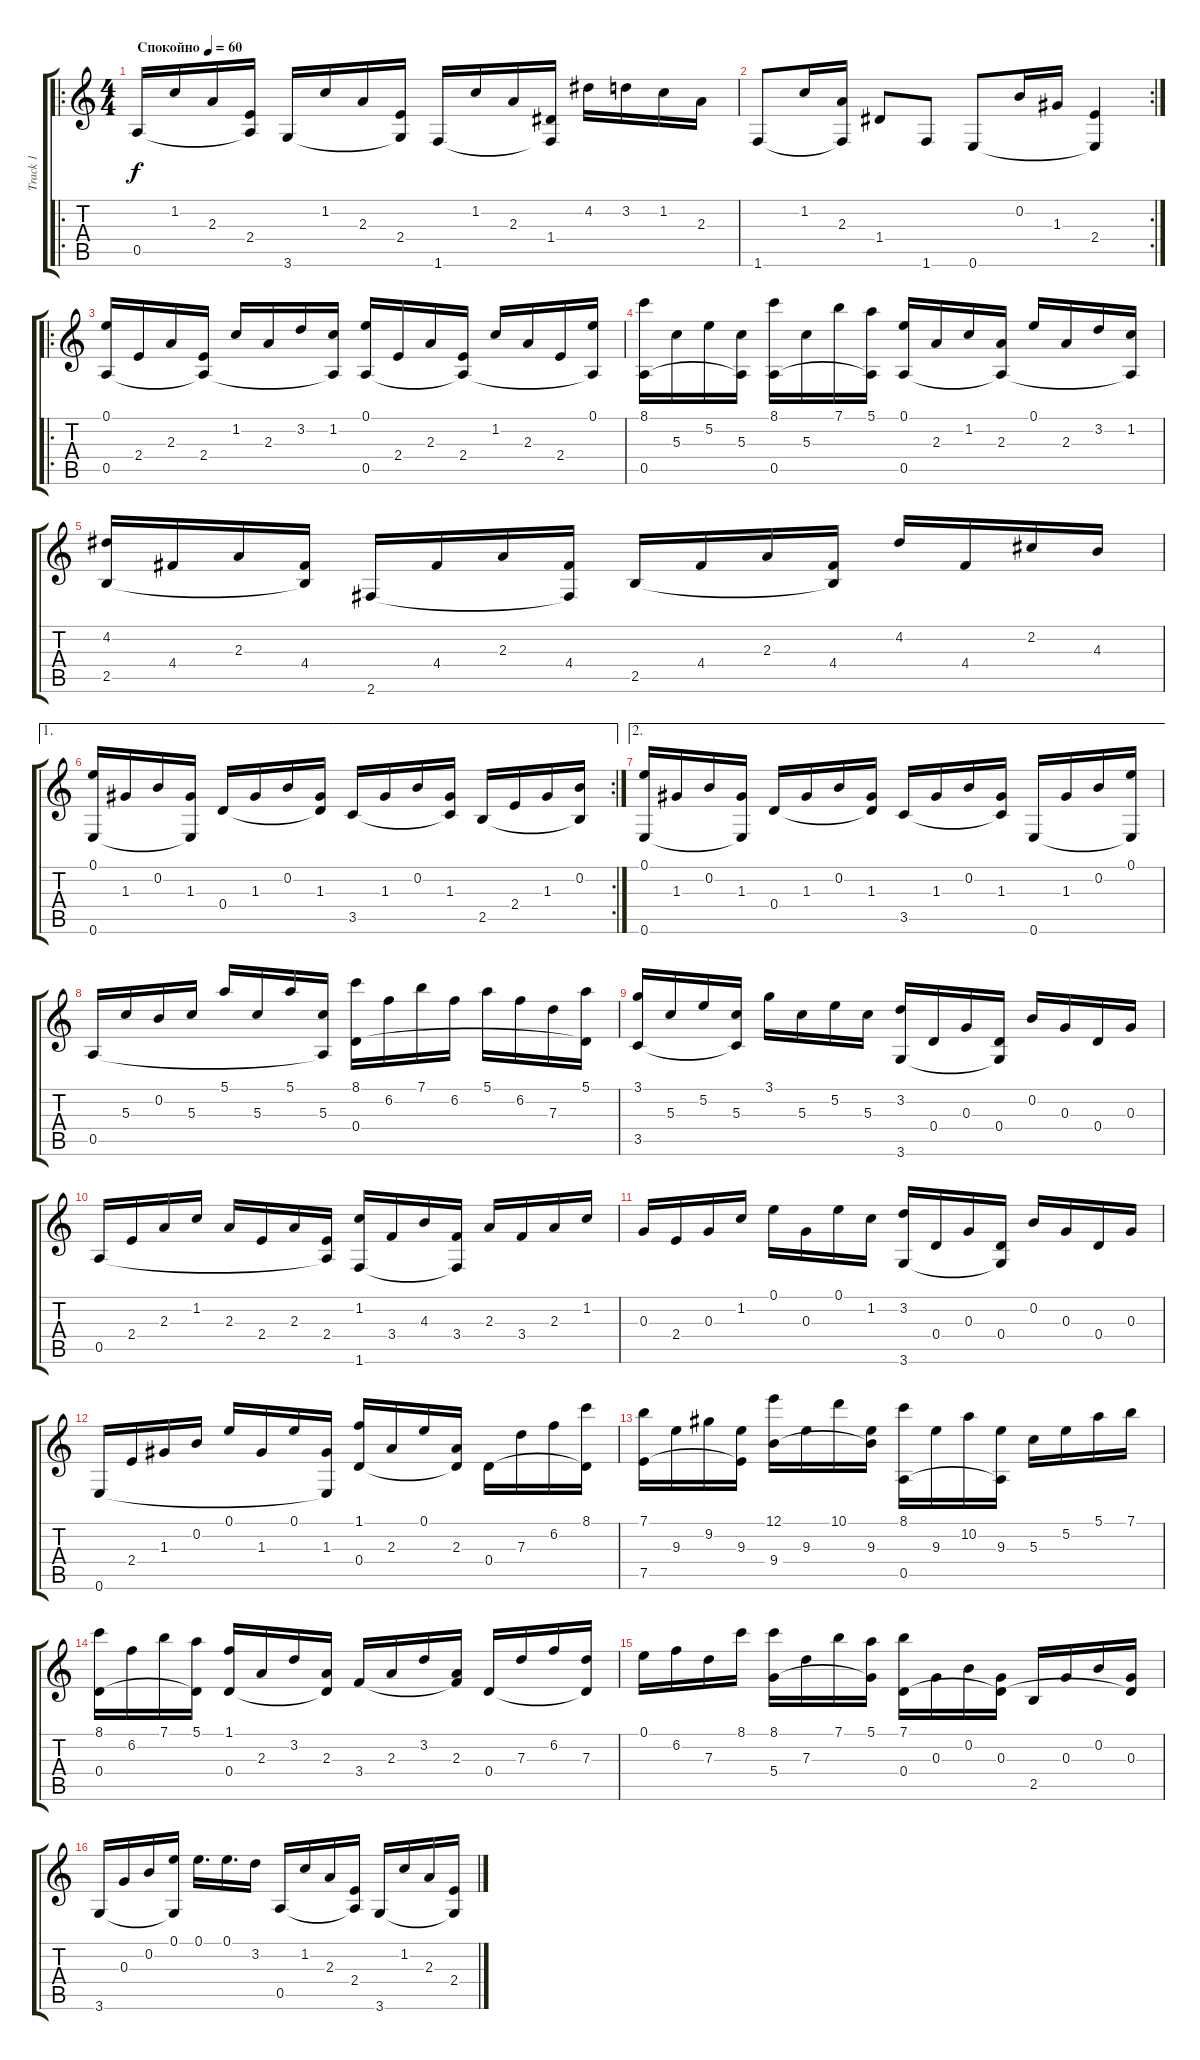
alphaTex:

\track ("Track 1" "Track 1") {instrument acousticguitarnylon}
\staff {score tabs}
\tuning (E4 B3 G3 D3 A2 E2) {hide}
\ro
\ts (4 4)
\tempo (60 "Спокойно")
\clef g2
\ks c
0.5.16{dy f instrument acousticguitarnylon} 1.2.16 2.3.16 (2.4 0.5{t}).16 3.6.16 1.2.16 2.3.16 (2.4 3.6{t}).16 1.6.16 1.2.16 2.3.16 (1.4 1.6{t}).16 4.2.16 3.2.16 1.2.16 2.3.16 |
\rc 2
1.6.8 1.2.16 (2.3 1.6{t}).16 1.4.8 1.6.8 0.6.8 0.2.16 1.3.16 (2.4 0.6{t}).4 |
\ro
(0.1 0.5).16 2.4.16 2.3.16 (2.4 0.5{t}).16 1.2.16 2.3.16 3.2.16 (1.2 0.5{t}).16 (0.1 0.5).16 2.4.16 2.3.16 (2.4 0.5{t}).16 1.2.16 2.3.16 2.4.16 (0.1 0.5{t}).16 |
(8.1 0.5).16 5.3.16 5.2.16 (5.3 0.5{t}).16 (8.1 0.5).16 5.3.16 7.1.16 (5.1 0.5{t}).16 (0.1 0.5).16 2.3.16 1.2.16 (2.3 0.5{t}).16 0.1.16 2.3.16 3.2.16 (1.2 0.5{t}).16 |
(4.2 2.5).16 4.4.16 2.3.16 (4.4 2.5{t}).16 2.6.16 4.4.16 2.3.16 (4.4 2.6{t}).16 2.5.16 4.4.16 2.3.16 (4.4 2.5{t}).16 4.2.16 4.4.16 2.2.16 4.3.16 |
\ae 1
\rc 2
(0.1 0.6).16 1.3.16 0.2.16 (1.3 0.6{t}).16 0.4.16 1.3.16 0.2.16 (1.3 0.4{t}).16 3.5.16 1.3.16 0.2.16 (1.3 3.5{t}).16 2.5.16 2.4.16 1.3.16 (0.2 2.5{t}).16 |
\ae 2
(0.1 0.6).16 1.3.16 0.2.16 (1.3 0.6{t}).16 0.4.16 1.3.16 0.2.16 (1.3 0.4{t}).16 3.5.16 1.3.16 0.2.16 (1.3 3.5{t}).16 0.6.16 1.3.16 0.2.16 (0.1 0.6{t}).16 |
0.5.16 5.3.16 0.2.16 5.3.16 5.1.16 5.3.16 5.1.16 (5.3 0.5{t}).16 (8.1 0.4).16 6.2.16 7.1.16 6.2.16 5.1.16 6.2.16 7.3.16 (5.1 0.4{t}).16 |
(3.1 3.5).16 5.3.16 5.2.16 (5.3 3.5{t}).16 3.1.16 5.3.16 5.2.16 5.3.16 (3.2 3.6).16 0.4.16 0.3.16 (0.4 3.6{t}).16 0.2.16 0.3.16 0.4.16 0.3.16 |
0.5.16 2.4.16 2.3.16 1.2.16 2.3.16 2.4.16 2.3.16 (2.4 0.5{t}).16 (1.2 1.6).16 3.4.16 4.3.16 (3.4 1.6{t}).16 2.3.16 3.4.16 2.3.16 1.2.16 |
0.3.16 2.4.16 0.3.16 1.2.16 0.1.16 0.3.16 0.1.16 1.2.16 (3.2 3.6).16 0.4.16 0.3.16 (0.4 3.6{t}).16 0.2.16 0.3.16 0.4.16 0.3.16 |
0.6.16 2.4.16 1.3.16 0.2.16 0.1.16 1.3.16 0.1.16 (1.3 0.6{t}).16 (1.1 0.4).16 2.3.16 0.1.16 (2.3 0.4{t}).16 0.4.16 7.3.16 6.2.16 (8.1 0.4{t}).16 |
(7.1 7.5).16 9.3.16 9.2.16 (9.3 7.5{t}).16 (12.1 9.4).16 9.3.16 10.1.16 (9.3 9.4{t}).16 (8.1 0.5).16 9.3.16 10.2.16 (9.3 0.5{t}).16 5.3.16 5.2.16 5.1.16 7.1.16 |
(8.1 0.4).16 6.2.16 7.1.16 (5.1 0.4{t}).16 (1.1 0.4).16 2.3.16 3.2.16 (2.3 0.4{t}).16 3.4.16 2.3.16 3.2.16 (2.3 3.4{t}).16 0.4.16 7.3.16 6.2.16 (7.3 0.4{t}).16 |
0.1.16 6.2.16 7.3.16 8.1.16 (8.1 5.4).16 7.3.16 7.1.16 (5.1 5.4{t}).16 (7.1 0.4).16 0.3.16 0.2.16 (0.3 0.4{t}).16 2.5.16 0.3.16 0.2.16 (0.3 0.4{t}).16 |
3.6.16 0.3.16 0.2.16 (0.1 3.6{t}).16 0.1.16{d} 0.1.16{d} 3.2.16 0.5.16 1.2.16 2.3.16 (2.4 0.5{t}).16 3.6.16 1.2.16 2.3.16 (2.4 3.6{t}).16
